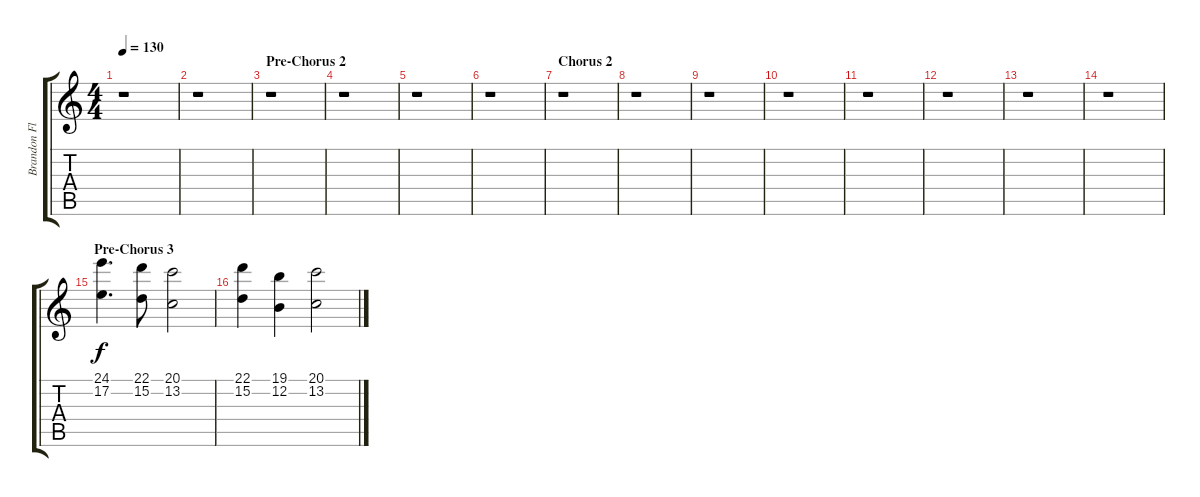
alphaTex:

\track ("Brandon Flowers (Synth 2)" "Brandon Fl") {instrument electricpiano1}
\staff {score tabs}
\tuning (E4 B3 G3 D3 A2 E2) {hide}
\ts (4 4)
\tempo 130
\clef g2
\ks c
r.1{dy f} |
r.1 |
\section ("" "Pre-Chorus 2")
r.1 |
r.1 |
r.1 |
r.1 |
\section ("" "Chorus 2")
r.1 |
r.1 |
r.1 |
r.1 |
r.1 |
r.1 |
r.1 |
r.1 |
\section ("" "Pre-Chorus 3")
(24.1 17.2).4{d} (22.1 15.2).8 (20.1 13.2).2 |
(22.1 15.2).4 (19.1 12.2).4 (20.1 13.2).2
